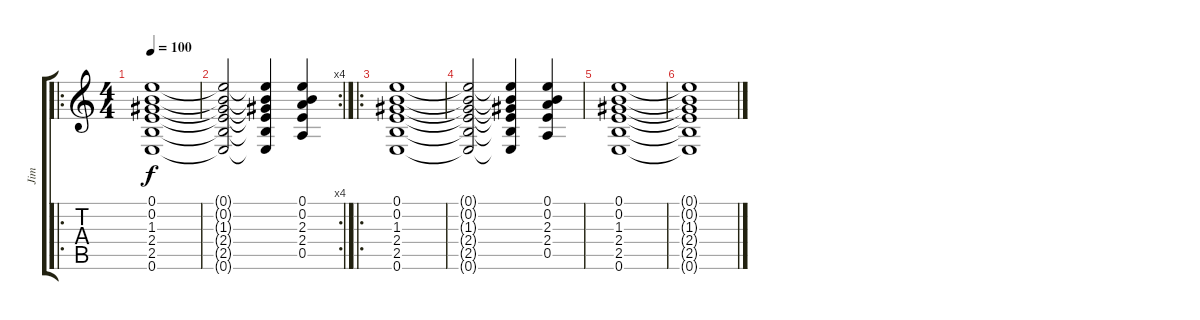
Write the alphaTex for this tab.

\track ("Jim" "Jim") {instrument distortionguitar}
\staff {score tabs}
\tuning (E4 B3 G3 D3 A2 E2) {hide}
\ro
\ts (4 4)
\tempo 100
\clef g2
\ks c
(0.1 0.2 1.3 2.4 2.5 0.6).1{dy f} |
\rc 4
(0.1{t} 0.2{t} 1.3{t} 2.4{t} 2.5{t} 0.6{t}).2 (0.1{t} 0.2{t} 1.3{t} 2.4{t} 2.5{t} 0.6{t}).4 (0.1 0.2 2.3 2.4 0.5).4 |
\ro
(0.1 0.2 1.3 2.4 2.5 0.6).1 |
(0.1{t} 0.2{t} 1.3{t} 2.4{t} 2.5{t} 0.6{t}).2 (0.1{t} 0.2{t} 1.3{t} 2.4{t} 2.5{t} 0.6{t}).4 (0.1 0.2 2.3 2.4 0.5).4 |
(0.1 0.2 1.3 2.4 2.5 0.6).1 |
(0.1{t} 0.2{t} 1.3{t} 2.4{t} 2.5{t} 0.6{t}).1
